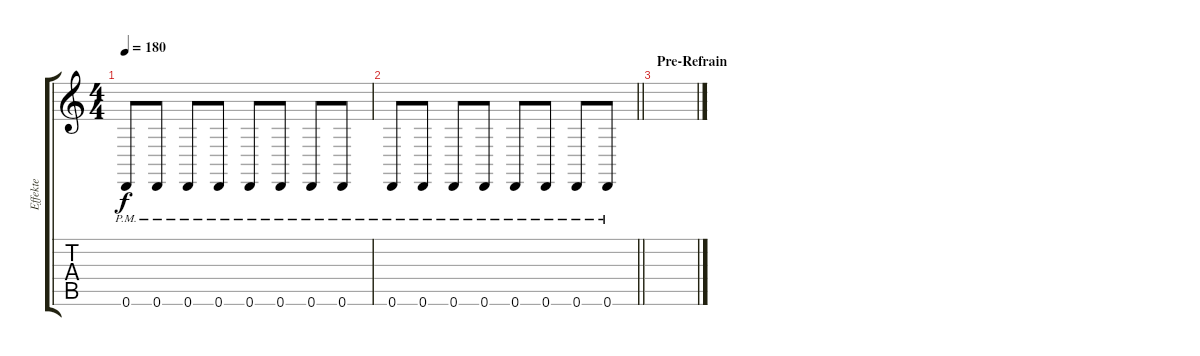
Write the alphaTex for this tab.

\track ("Effekte" "Effekte") {instrument seashore}
\staff {score tabs}
\tuning (D4 A3 F3 C3 G2 D2) {hide}
\ts (4 4)
\tempo 180
\clef g2
\ks c
0.6{pm}.8{dy f} 0.6{pm}.8 0.6{pm}.8 0.6{pm}.8 0.6{pm}.8 0.6{pm}.8 0.6{pm}.8 0.6{pm}.8 |
\barLineRight lightlight
0.6{pm}.8 0.6{pm}.8 0.6{pm}.8 0.6{pm}.8 0.6{pm}.8 0.6{pm}.8 0.6{pm}.8 0.6{pm}.8 |
\section ("" "Pre-Refrain")
